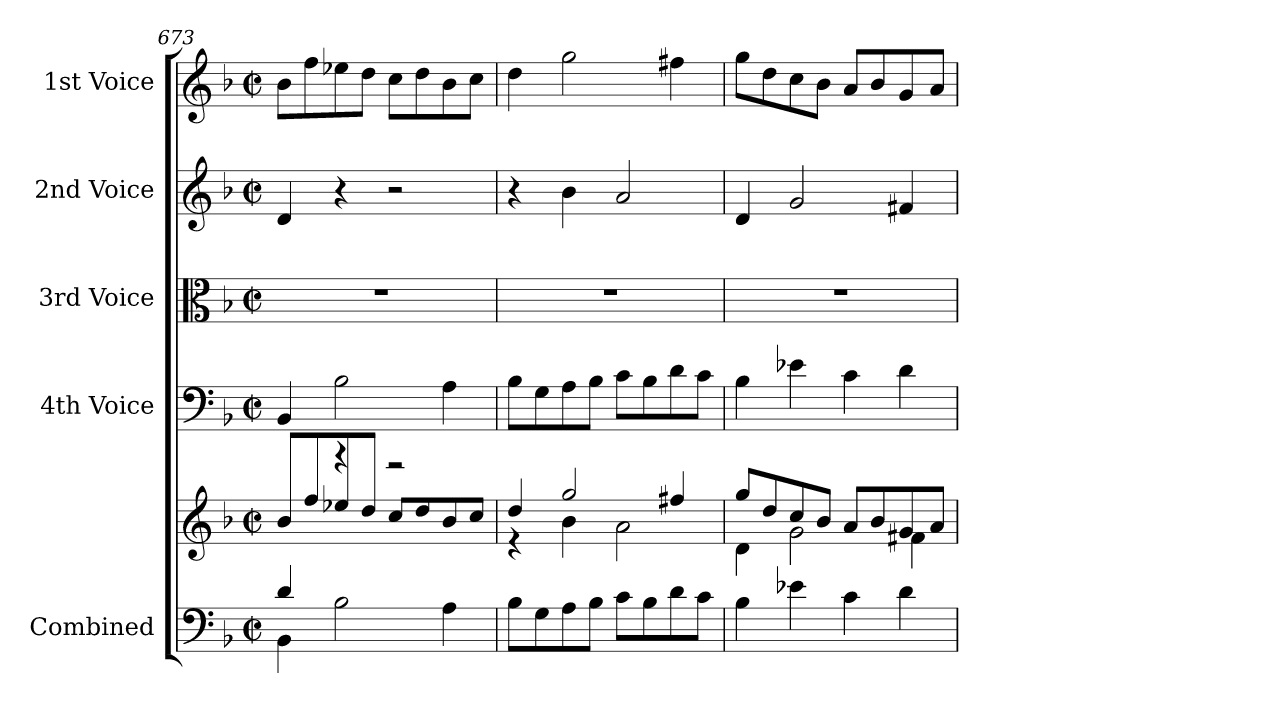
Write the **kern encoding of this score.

**kern	**kern	**kern	**kern	**kern	**kern
*part5	*part5	*part4	*part3	*part2	*part1
*staff6	*staff5	*staff4	*staff3	*staff2	*staff1
*I"Combined	*	*I"4th Voice	*I"3rd Voice	*I"2nd Voice	*I"1st Voice
*clefF4	*clefG2	*clefF4	*clefC3	*clefG2	*clefG2
*k[b-]	*k[b-]	*k[b-]	*k[b-]	*k[b-]	*k[b-]
*M2/2	*M2/2	*M2/2	*M2/2	*M2/2	*M2/2
*met(c|)	*met(c|)	*met(c|)	*met(c|)	*met(c|)	*met(c|)
=673	=673	=673	=673	=673	=673
*^	*^	*	*	*	*
4d/	4BB-\	8b-/L	4ryy	4BB-/	1r	4d/	8b-\L
.	.	8ff/	.	.	.	.	8ff\
2.ryy	2B-\	8ee-X/	4rggg	2B-\	.	4r	8ee-X\
.	.	8dd/J	.	.	.	.	8dd\J
.	.	8cc/L	2reee	.	.	2r	8cc\L
.	.	8dd/	.	.	.	.	8dd\
.	4A\	8b-/	.	4A\	.	.	8b-\
.	.	8cc/J	.	.	.	.	8cc\J
*v	*v	*	*	*	*	*	*
=674	=674	=674	=674	=674	=674	=674
8B-\L	4dd/	4r	8B-\L	1r	4r	4dd\
8G\	.	.	8G\	.	.	.
8A\	2gg/	4b-\	8A\	.	4b-\	2gg\
8B-\J	.	.	8B-\J	.	.	.
8c\L	.	2a\	8c\L	.	2a/	.
8B-\	.	.	8B-\	.	.	.
8d\	4ff#X/	.	8d\	.	.	4ff#X\
8c\J	.	.	8c\J	.	.	.
!!LO:LB:g=z
=675	=675	=675	=675	=675	=675	=675
4B-\	8gg/L	4d\	4B-\	1r	4d/	8gg\L
.	8dd/	.	.	.	.	8dd\
4e-X\	8cc/	2g\	4e-X\	.	2g/	8cc\
.	8b-/J	.	.	.	.	8b-\J
4c\	8a/L	.	4c\	.	.	8a/L
.	8b-/	.	.	.	.	8b-/
4d\	8g/	4f#X\	4d\	.	4f#X/	8g/
.	8a/J	.	.	.	.	8a/J
*	*v	*v	*	*	*	*
=	=	=	=	=	=
*-	*-	*-	*-	*-	*-
